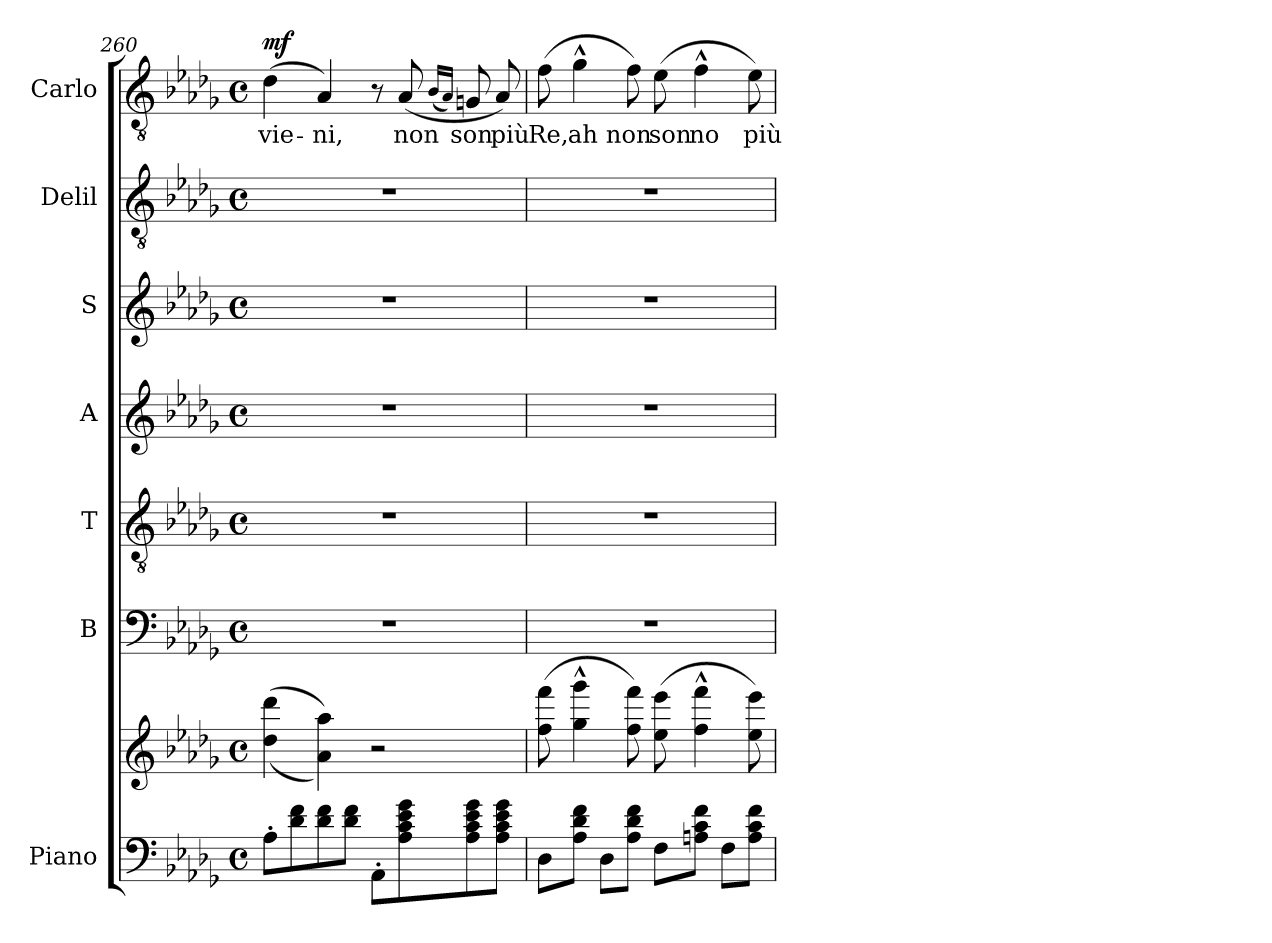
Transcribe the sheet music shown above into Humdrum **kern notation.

**kern	**kern	**kern	**kern	**kern	**kern	**kern	**kern	**text	**dynam
*part7	*part7	*part6	*part5	*part4	*part3	*part2	*part1	*part1	*part1
*staff8	*staff7	*staff6	*staff5	*staff4	*staff3	*staff2	*staff1	*staff1	*staff1
*I"Piano	*	*I"B	*I"T	*I"A	*I"S	*I"Delil	*I"Carlo	*	*
*I'Pno	*	*I'B	*I'T	*I'A	*I'S	*	*	*	*
*clefF4	*clefG2	*clefF4	*clefGv2	*clefG2	*clefG2	*clefGv2	*clefGv2	*	*
*k[b-e-a-d-g-]	*k[b-e-a-d-g-]	*k[b-e-a-d-g-]	*k[b-e-a-d-g-]	*k[b-e-a-d-g-]	*k[b-e-a-d-g-]	*k[b-e-a-d-g-]	*k[b-e-a-d-g-]	*	*
*M4/4	*M4/4	*M4/4	*M4/4	*M4/4	*M4/4	*M4/4	*M4/4	*	*
*met(c)	*met(c)	*met(c)	*met(c)	*met(c)	*met(c)	*met(c)	*met(c)	*	*
=260	=260	=260	=260	=260	=260	=260	=260	=260	=260
!	!	!	!	!	!	!	!	!	!LO:DY:a
8A-'\L	((4dd-\ 4ddd-\	1r	1r	1r	1r	1r	(4d-\	vie-	mf
8d-\ 8f\	.	.	.	.	.	.	.	.	.
8d-\ 8f\	4a-\ 4aa-\))	.	.	.	.	.	4A-/)	-ni,	.
8d-\ 8f\J	.	.	.	.	.	.	.	.	.
8AA-'\L	2r	.	.	.	.	.	8r	.	.
8A-\ 8c\ 8e-\ 8g-\	.	.	.	.	.	.	(8A-/	non	.
.	.	.	.	.	.	.	(16qB-/LL	.	.
.	.	.	.	.	.	.	16qA-/JJ)	.	.
8A-\ 8c\ 8e-\ 8g-\	.	.	.	.	.	.	8Gn/	son	.
8A-\ 8c\ 8e-\ 8g-\J	.	.	.	.	.	.	8A-/)	più	.
!!LO:PB:g=z
=261	=261	=261	=261	=261	=261	=261	=261	=261	=261
8D-\L	(8ff\ 8fff\	1r	1r	1r	1r	1r	(8f\	Re,	.
8A-\ 8d-\ 8f\J	4gg-\^^ 4ggg-\^^	.	.	.	.	.	4g-^^\	ah	.
8D-\L	.	.	.	.	.	.	.	.	.
8A-\ 8d-\ 8f\J	8ff\ 8fff\)	.	.	.	.	.	8f\)	non	.
8F\L	(8ee-\ 8eee-\	.	.	.	.	.	(8e-\	son	.
8An\ 8c\ 8f\J	4ff\^^ 4fff\^^	.	.	.	.	.	4f^^\	no	.
8F\L	.	.	.	.	.	.	.	.	.
8A\ 8c\ 8f\J	8ee-\ 8eee-\)	.	.	.	.	.	8e-\)	più	.
=	=	=	=	=	=	=	=	=	=
*-	*-	*-	*-	*-	*-	*-	*-	*-	*-
